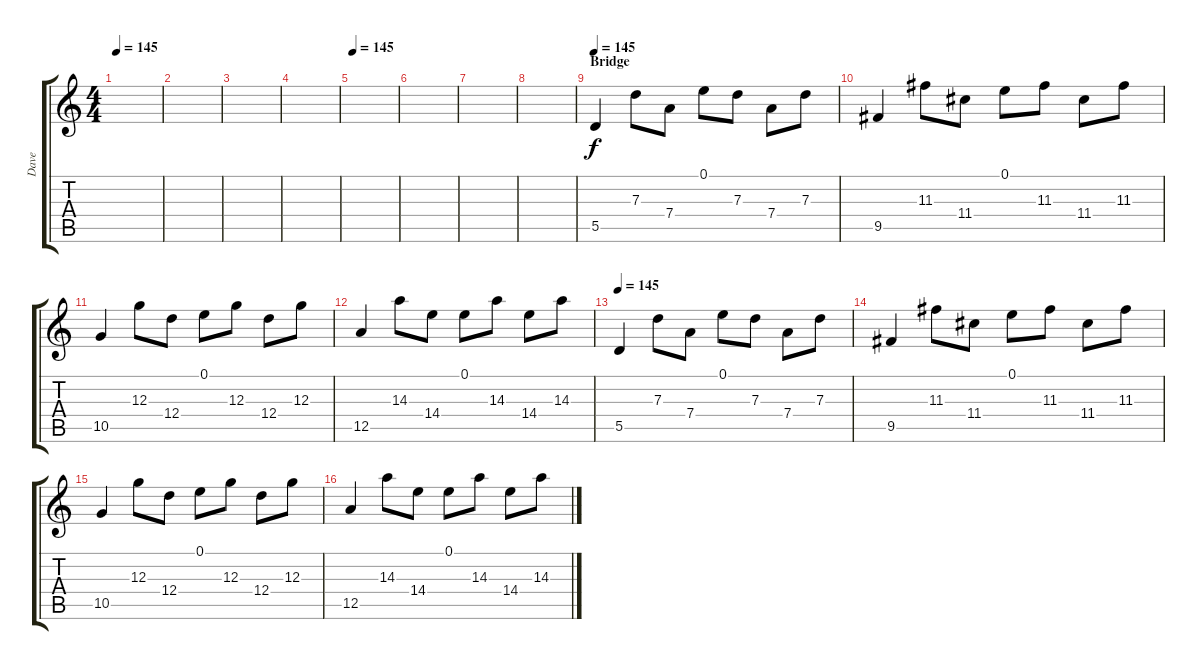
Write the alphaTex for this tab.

\track ("Dave" "Dave") {instrument distortionguitar}
\staff {score tabs}
\tuning (E4 B3 G3 D3 A2 E2) {hide}
\ts (4 4)
\tempo 145
\clef g2
\ks c
|
|
|
|
\tempo 145
|
|
|
|
\section ("" "Bridge")
\tempo 145
5.5.4 7.3.8 7.4.8 0.1.8 7.3.8 7.4.8 7.3.8 |
9.5.4 11.3.8 11.4.8 0.1.8 11.3.8 11.4.8 11.3.8 |
10.5.4 12.3.8 12.4.8 0.1.8 12.3.8 12.4.8 12.3.8 |
12.5.4 14.3.8 14.4.8 0.1.8 14.3.8 14.4.8 14.3.8 |
\tempo 145
5.5.4 7.3.8 7.4.8 0.1.8 7.3.8 7.4.8 7.3.8 |
9.5.4 11.3.8 11.4.8 0.1.8 11.3.8 11.4.8 11.3.8 |
10.5.4 12.3.8 12.4.8 0.1.8 12.3.8 12.4.8 12.3.8 |
12.5.4 14.3.8 14.4.8 0.1.8 14.3.8 14.4.8 14.3.8
